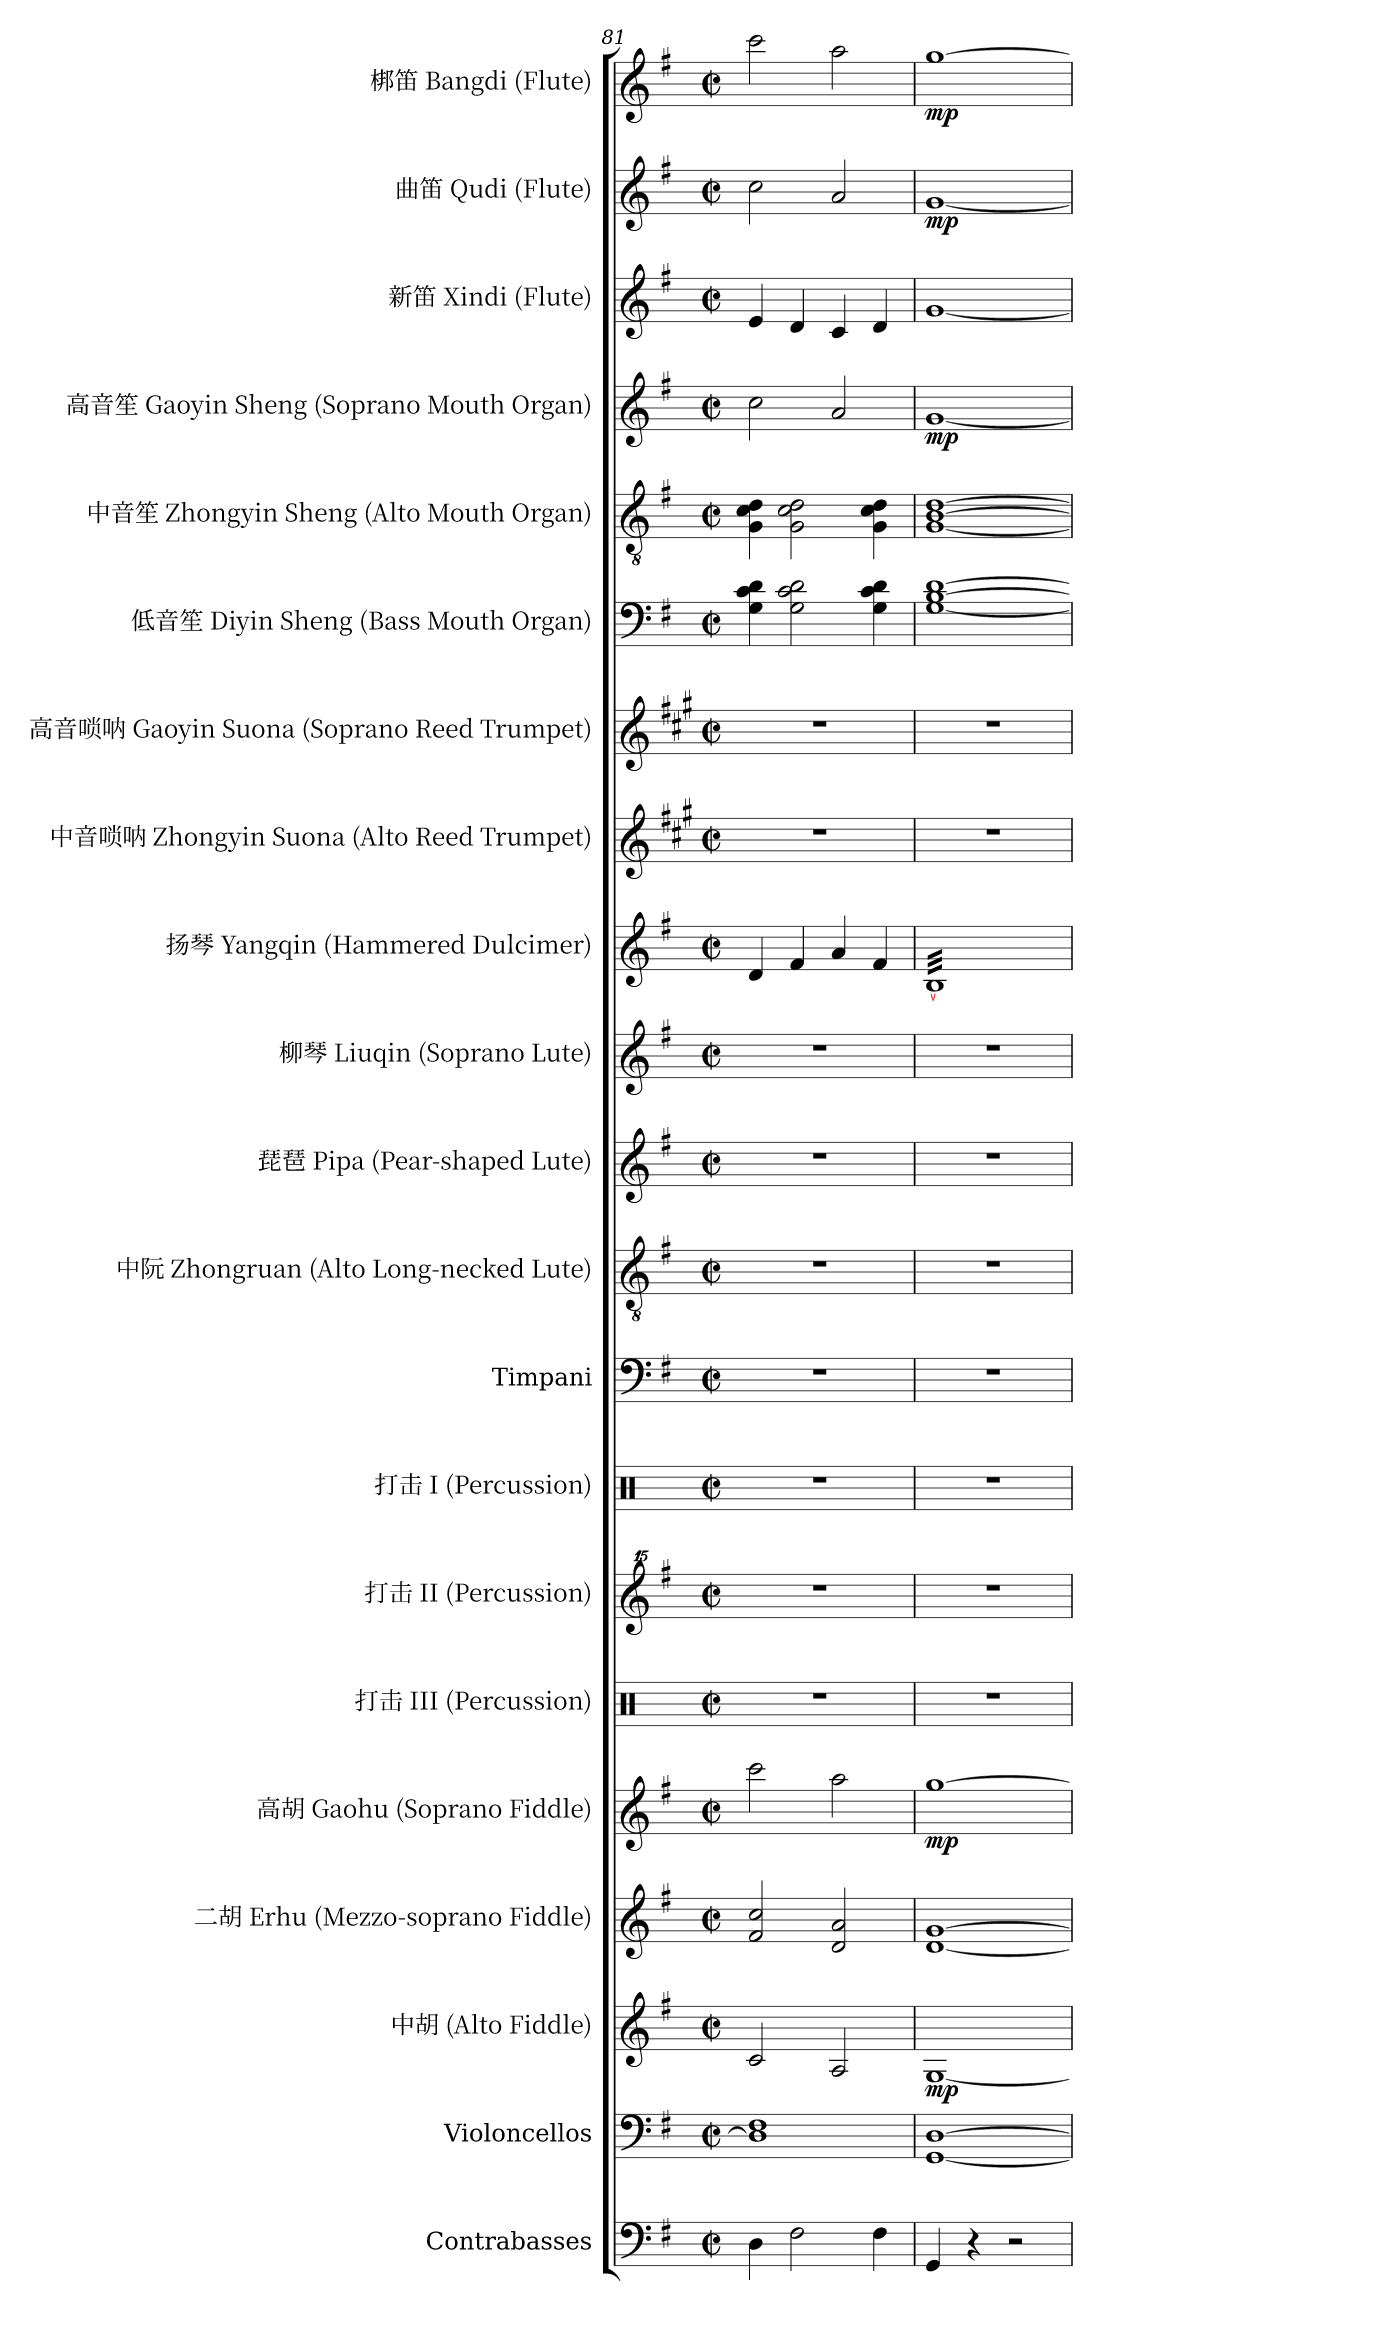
**kern	**kern	**kern	**dynam	**kern	**kern	**dynam	**kern	**kern	**kern	**kern	**kern	**kern	**kern	**kern	**kern	**kern	**kern	**kern	**kern	**dynam	**kern	**kern	**dynam	**kern	**dynam
*part21	*part20	*part19	*part19	*part18	*part17	*part17	*part16	*part15	*part14	*part13	*part12	*part11	*part10	*part9	*part8	*part7	*part6	*part5	*part4	*part4	*part3	*part2	*part2	*part1	*part1
*staff21	*staff20	*staff19	*staff19	*staff18	*staff17	*staff17	*staff16	*staff15	*staff14	*staff13	*staff12	*staff11	*staff10	*staff9	*staff8	*staff7	*staff6	*staff5	*staff4	*staff4	*staff3	*staff2	*staff2	*staff1	*staff1
*I"Contrabasses	*I"Violoncellos	*I"中胡 (Alto Fiddle)	*	*I"二胡 Erhu (Mezzo-soprano Fiddle)	*I"高胡 Gaohu (Soprano Fiddle)	*	*I"打击 III (Percussion)	*I"打击 II (Percussion)	*I"打击 I (Percussion)	*I"Timpani	*I"中阮 Zhongruan (Alto Long-necked Lute)	*I"琵琶 Pipa (Pear-shaped Lute)	*I"柳琴 Liuqin (Soprano Lute)	*I"扬琴 Yangqin  (Hammered Dulcimer)	*I"中音唢呐 Zhongyin Suona (Alto Reed Trumpet)	*I"高音唢呐 Gaoyin Suona (Soprano Reed Trumpet)	*I"低音笙 Diyin Sheng (Bass Mouth Organ)	*I"中音笙 Zhongyin Sheng (Alto Mouth Organ)	*I"高音笙 Gaoyin Sheng (Soprano Mouth Organ)	*	*I"新笛 Xindi (Flute)	*I"曲笛 Qudi (Flute)	*	*I"梆笛 Bangdi (Flute)	*
*I'Cbs.	*I'Vcs.	*	*	*	*	*	*I'打击 III	*I'打击 II	*I'打击 I	*I'Timp.	*	*	*	*	*	*	*	*	*	*	*	*	*	*	*
*clefF4	*clefF4	*clefG2	*	*clefG2	*clefG2	*	*clefX	*clefG^^2	*clefX	*clefF4	*clefGv2	*clefG2	*clefG2	*clefG2	*clefG2	*clefG2	*clefF4	*clefGv2	*clefG2	*	*clefG2	*clefG2	*	*clefG2	*
*	*	*	*	*	*	*	*	*	*	*	*	*ITrd7c12	*	*	*ITrd1c2	*ITrd1c2	*	*	*	*	*	*	*	*	*
*k[f#]	*k[f#]	*k[f#]	*	*k[f#]	*k[f#]	*	*k[]	*k[f#]	*k[]	*k[f#]	*k[f#]	*k[f#]	*k[f#]	*k[f#]	*k[f#]	*k[f#]	*k[f#]	*k[f#]	*k[f#]	*	*k[f#]	*k[f#]	*	*k[f#]	*
*M2/2	*M2/2	*M2/2	*	*M2/2	*M2/2	*	*M2/2	*M2/2	*M2/2	*M2/2	*M2/2	*M2/2	*M2/2	*M2/2	*M2/2	*M2/2	*M2/2	*M2/2	*M2/2	*	*M2/2	*M2/2	*	*M2/2	*
*met(c|)	*met(c|)	*met(c|)	*	*met(c|)	*met(c|)	*	*met(c|)	*met(c|)	*met(c|)	*met(c|)	*met(c|)	*met(c|)	*met(c|)	*met(c|)	*met(c|)	*met(c|)	*met(c|)	*met(c|)	*met(c|)	*	*met(c|)	*met(c|)	*	*met(c|)	*
=81	=81	=81	=81	=81	=81	=81	=81	=81	=81	=81	=81	=81	=81	=81	=81	=81	=81	=81	=81	=81	=81	=81	=81	=81	=81
4D\	1D] 1F#	2c/	.	2f#/ 2cc/	2ccc\	.	1r	1r	1r	1r	1r	1r	1r	4d/	1r	1r	4G\ 4c\ 4d\	4G\ 4c\ 4d\	2cc\	.	4e/	2cc\	.	2ccc\	.
2F#\	.	.	.	.	.	.	.	.	.	.	.	.	.	4f#/	.	.	2G\ 2c\ 2d\	2G\ 2c\ 2d\	.	.	4d/	.	.	.	.
.	.	2A/	.	2d/ 2a/	2aa\	.	.	.	.	.	.	.	.	4a/	.	.	.	.	2a/	.	4c/	2a/	.	2aa\	.
4F#\	.	.	.	.	.	.	.	.	.	.	.	.	.	4f#/	.	.	4G\ 4c\ 4d\	4G\ 4c\ 4d\	.	.	4d/	.	.	.	.
=82	=82	=82	=82	=82	=82	=82	=82	=82	=82	=82	=82	=82	=82	=82	=82	=82	=82	=82	=82	=82	=82	=82	=82	=82	=82
!	!	!	!LO:DY:b	!	!	!LO:DY:b	!	!	!	!	!	!	!	!	!	!	!	!	!	!LO:DY:b	!	!	!LO:DY:b	!	!LO:DY:b
*	*	*	*	*	*	*	*	*	*	*	*	*	*	*tremolo	*	*	*	*	*	*	*	*	*	*	*
4GG/	[1GG [1D	[1G	mp	[1d [1g	[1gg	mp	1r	1r	1r	1r	1r	1r	1r	[32BLLL	1r	1r	[1G [1B [1d	[1G [1B [1d	[1g	mp	[1g	[1g	mp	[1gg	mp
.	.	.	.	.	.	.	.	.	.	.	.	.	.	32B	.	.	.	.	.	.	.	.	.	.	.
.	.	.	.	.	.	.	.	.	.	.	.	.	.	32B	.	.	.	.	.	.	.	.	.	.	.
.	.	.	.	.	.	.	.	.	.	.	.	.	.	32B	.	.	.	.	.	.	.	.	.	.	.
.	.	.	.	.	.	.	.	.	.	.	.	.	.	32B	.	.	.	.	.	.	.	.	.	.	.
.	.	.	.	.	.	.	.	.	.	.	.	.	.	32B	.	.	.	.	.	.	.	.	.	.	.
.	.	.	.	.	.	.	.	.	.	.	.	.	.	32B	.	.	.	.	.	.	.	.	.	.	.
.	.	.	.	.	.	.	.	.	.	.	.	.	.	32B	.	.	.	.	.	.	.	.	.	.	.
4r	.	.	.	.	.	.	.	.	.	.	.	.	.	32B	.	.	.	.	.	.	.	.	.	.	.
.	.	.	.	.	.	.	.	.	.	.	.	.	.	32B	.	.	.	.	.	.	.	.	.	.	.
.	.	.	.	.	.	.	.	.	.	.	.	.	.	32B	.	.	.	.	.	.	.	.	.	.	.
.	.	.	.	.	.	.	.	.	.	.	.	.	.	32B	.	.	.	.	.	.	.	.	.	.	.
.	.	.	.	.	.	.	.	.	.	.	.	.	.	32B	.	.	.	.	.	.	.	.	.	.	.
.	.	.	.	.	.	.	.	.	.	.	.	.	.	32B	.	.	.	.	.	.	.	.	.	.	.
.	.	.	.	.	.	.	.	.	.	.	.	.	.	32B	.	.	.	.	.	.	.	.	.	.	.
.	.	.	.	.	.	.	.	.	.	.	.	.	.	32B	.	.	.	.	.	.	.	.	.	.	.
2r	.	.	.	.	.	.	.	.	.	.	.	.	.	32B	.	.	.	.	.	.	.	.	.	.	.
.	.	.	.	.	.	.	.	.	.	.	.	.	.	32B	.	.	.	.	.	.	.	.	.	.	.
.	.	.	.	.	.	.	.	.	.	.	.	.	.	32B	.	.	.	.	.	.	.	.	.	.	.
.	.	.	.	.	.	.	.	.	.	.	.	.	.	32B	.	.	.	.	.	.	.	.	.	.	.
.	.	.	.	.	.	.	.	.	.	.	.	.	.	32B	.	.	.	.	.	.	.	.	.	.	.
.	.	.	.	.	.	.	.	.	.	.	.	.	.	32B	.	.	.	.	.	.	.	.	.	.	.
.	.	.	.	.	.	.	.	.	.	.	.	.	.	32B	.	.	.	.	.	.	.	.	.	.	.
.	.	.	.	.	.	.	.	.	.	.	.	.	.	32B	.	.	.	.	.	.	.	.	.	.	.
.	.	.	.	.	.	.	.	.	.	.	.	.	.	32B	.	.	.	.	.	.	.	.	.	.	.
.	.	.	.	.	.	.	.	.	.	.	.	.	.	32B	.	.	.	.	.	.	.	.	.	.	.
.	.	.	.	.	.	.	.	.	.	.	.	.	.	32B	.	.	.	.	.	.	.	.	.	.	.
.	.	.	.	.	.	.	.	.	.	.	.	.	.	32B	.	.	.	.	.	.	.	.	.	.	.
.	.	.	.	.	.	.	.	.	.	.	.	.	.	32B	.	.	.	.	.	.	.	.	.	.	.
.	.	.	.	.	.	.	.	.	.	.	.	.	.	32B	.	.	.	.	.	.	.	.	.	.	.
.	.	.	.	.	.	.	.	.	.	.	.	.	.	32B	.	.	.	.	.	.	.	.	.	.	.
.	.	.	.	.	.	.	.	.	.	.	.	.	.	32BJJJ	.	.	.	.	.	.	.	.	.	.	.
*	*	*	*	*	*	*	*	*	*	*	*	*	*	*Xtremolo	*	*	*	*	*	*	*	*	*	*	*
=	=	=	=	=	=	=	=	=	=	=	=	=	=	=	=	=	=	=	=	=	=	=	=	=	=
*-	*-	*-	*-	*-	*-	*-	*-	*-	*-	*-	*-	*-	*-	*-	*-	*-	*-	*-	*-	*-	*-	*-	*-	*-	*-
